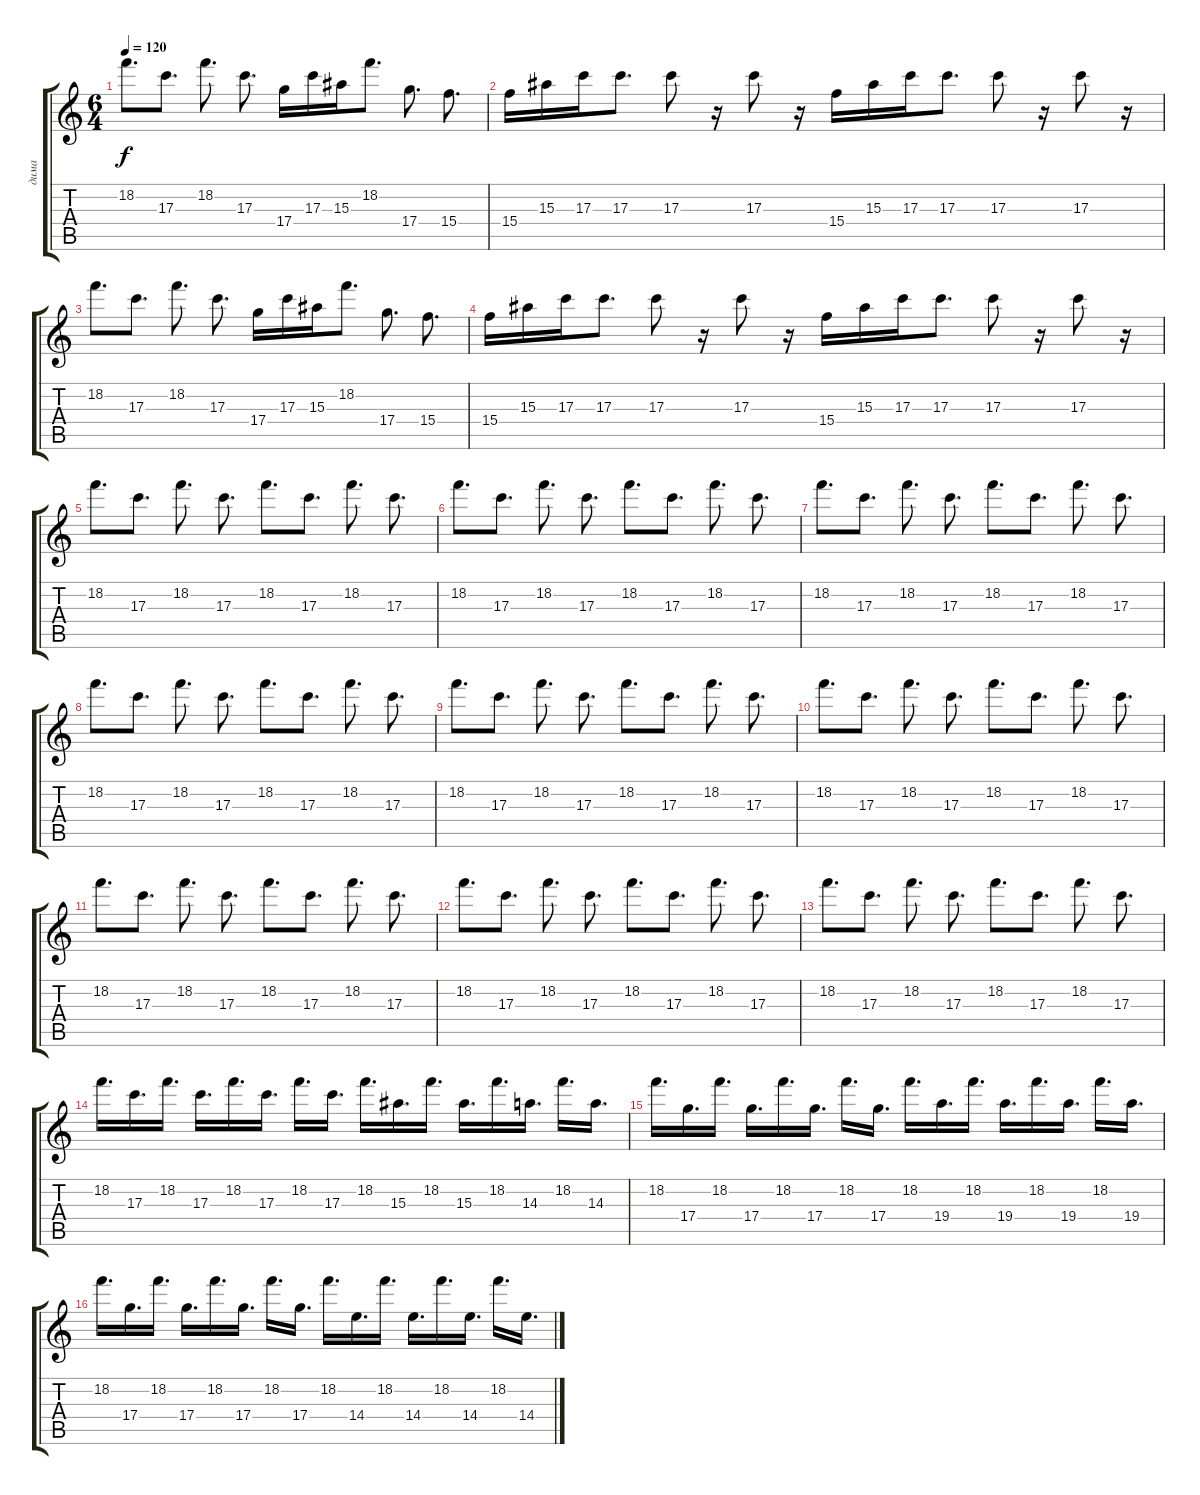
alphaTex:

\track ("дима" "дима") {instrument acousticguitarsteel}
\staff {score tabs}
\tuning (E4 B3 G3 D3 A2 E2) {hide}
\ts (6 4)
\tempo 120
\clef g2
\ks c
18.2.8{d dy f} 17.3.8{d} 18.2.8{d} 17.3.8{d} 17.4.16 17.3.16 15.3.16 18.2.8{d} 17.4.8{d} 15.4.8{d} |
15.4.16 15.3.16 17.3.16 17.3.8{d} 17.3.8 r.16 17.3.8 r.16 15.4.16 15.3.16 17.3.16 17.3.8{d} 17.3.8 r.16 17.3.8 r.16 |
18.2.8{d} 17.3.8{d} 18.2.8{d} 17.3.8{d} 17.4.16 17.3.16 15.3.16 18.2.8{d} 17.4.8{d} 15.4.8{d} |
15.4.16 15.3.16 17.3.16 17.3.8{d} 17.3.8 r.16 17.3.8 r.16 15.4.16 15.3.16 17.3.16 17.3.8{d} 17.3.8 r.16 17.3.8 r.16 |
18.2.8{d} 17.3.8{d} 18.2.8{d} 17.3.8{d} 18.2.8{d} 17.3.8{d} 18.2.8{d} 17.3.8{d} |
18.2.8{d} 17.3.8{d} 18.2.8{d} 17.3.8{d} 18.2.8{d} 17.3.8{d} 18.2.8{d} 17.3.8{d} |
18.2.8{d} 17.3.8{d} 18.2.8{d} 17.3.8{d} 18.2.8{d} 17.3.8{d} 18.2.8{d} 17.3.8{d} |
18.2.8{d} 17.3.8{d} 18.2.8{d} 17.3.8{d} 18.2.8{d} 17.3.8{d} 18.2.8{d} 17.3.8{d} |
18.2.8{d} 17.3.8{d} 18.2.8{d} 17.3.8{d} 18.2.8{d} 17.3.8{d} 18.2.8{d} 17.3.8{d} |
18.2.8{d} 17.3.8{d} 18.2.8{d} 17.3.8{d} 18.2.8{d} 17.3.8{d} 18.2.8{d} 17.3.8{d} |
18.2.8{d} 17.3.8{d} 18.2.8{d} 17.3.8{d} 18.2.8{d} 17.3.8{d} 18.2.8{d} 17.3.8{d} |
18.2.8{d} 17.3.8{d} 18.2.8{d} 17.3.8{d} 18.2.8{d} 17.3.8{d} 18.2.8{d} 17.3.8{d} |
18.2.8{d} 17.3.8{d} 18.2.8{d} 17.3.8{d} 18.2.8{d} 17.3.8{d} 18.2.8{d} 17.3.8{d} |
18.2.16{d} 17.3.16{d} 18.2.16{d} 17.3.16{d} 18.2.16{d} 17.3.16{d} 18.2.16{d} 17.3.16{d} 18.2.16{d} 15.3.16{d} 18.2.16{d} 15.3.16{d} 18.2.16{d} 14.3.16{d} 18.2.16{d} 14.3.16{d} |
18.2.16{d} 17.4.16{d} 18.2.16{d} 17.4.16{d} 18.2.16{d} 17.4.16{d} 18.2.16{d} 17.4.16{d} 18.2.16{d} 19.4.16{d} 18.2.16{d} 19.4.16{d} 18.2.16{d} 19.4.16{d} 18.2.16{d} 19.4.16{d} |
18.2.16{d} 17.4.16{d} 18.2.16{d} 17.4.16{d} 18.2.16{d} 17.4.16{d} 18.2.16{d} 17.4.16{d} 18.2.16{d} 14.4.16{d} 18.2.16{d} 14.4.16{d} 18.2.16{d} 14.4.16{d} 18.2.16{d} 14.4.16{d}
